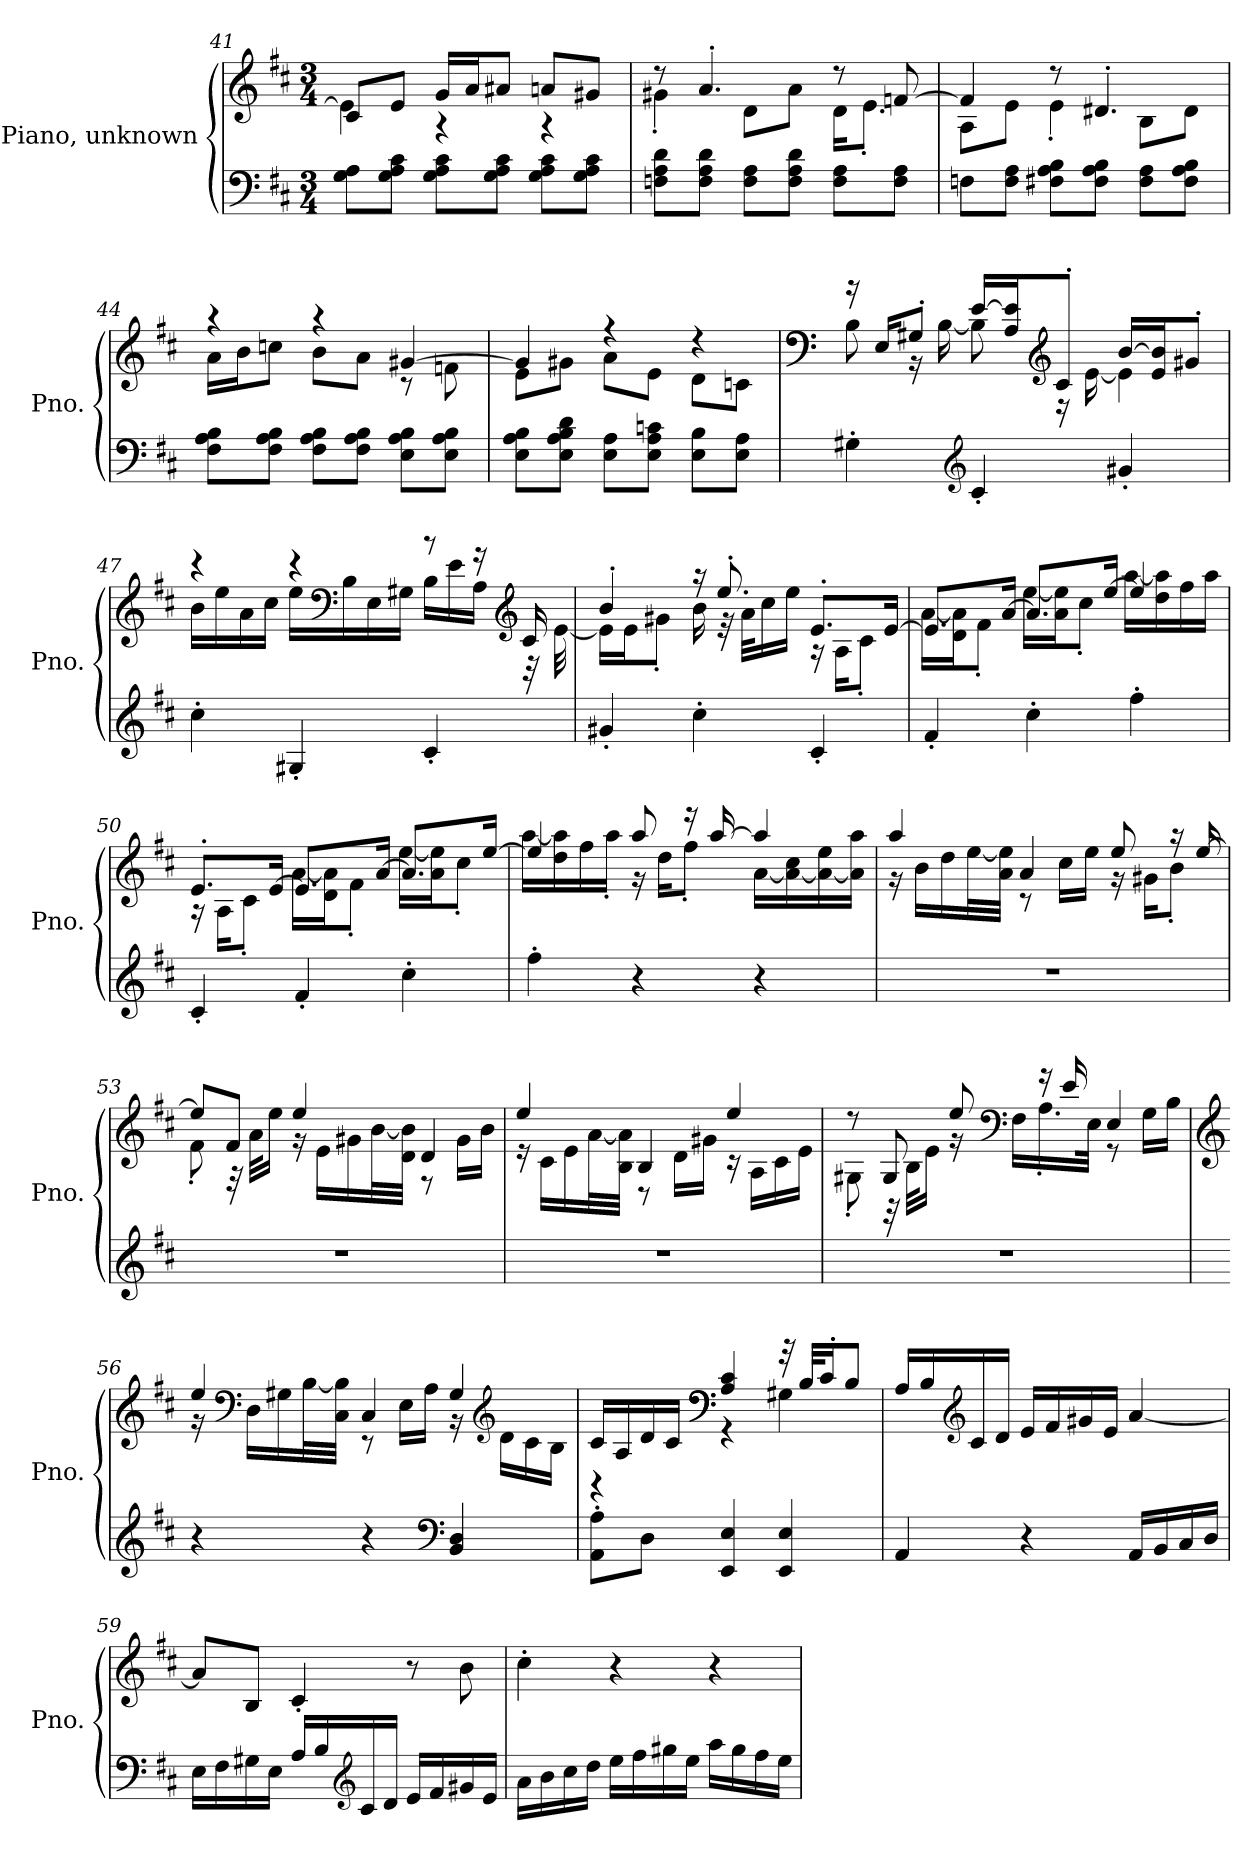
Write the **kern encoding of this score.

**kern	**kern
*part1	*part1
*staff2	*staff1
*I"Piano, unknown	*
*I'Pno.	*
*clefF4	*clefG2
*k[f#c#]	*k[f#c#]
*M3/4	*M3/4
=41	=41
*	*^
8G\ 8A\L	8c#/L	4e\]
8G\ 8A\ 8c#\J	8e/J	.
8G\ 8A\ 8c#\L	16g/LL	4r
.	16a/J	.
8G\ 8A\ 8c#\J	8a#X/J	.
8G\ 8A\ 8c#\L	8an/L	4r
8G\ 8A\ 8c#\J	8g#X/J	.
=42	=42	=42
8Fn\ 8A\ 8d\L	8r	4g#X'\
8F\ 8A\ 8d\J	4.a'/	.
8F\ 8A\L	.	8d\L
8F\ 8A\ 8d\J	.	8a\J
8F\ 8A\L	8r	16d\KL
.	.	8.e'\J
8F\ 8A\J	[8fn/	.
=43	=43	=43
8Fn\L	4f/]	8A\L
8F\ 8A\J	.	8e\J
8F#X\ 8A\ 8B\L	8r	4e'\
8F#\ 8A\ 8B\J	4.d#X'/	.
8F#\ 8A\L	.	8B\L
8F#\ 8A\ 8B\J	.	8d#\J
!!LO:LB:g=z	!!
=44	=44	=44
8F#\ 8A\ 8B\L	4r	16a\LL
.	.	16b\J
8F#\ 8A\ 8B\J	.	8ccn\J
8F#\ 8A\ 8B\L	4r	8b\L
8F#\ 8A\ 8B\J	.	8a\J
8E\ 8A\ 8B\L	[4g#X/	8r
8E\ 8A\ 8B\J	.	8fn\
=45	=45	=45
8E\ 8A\ 8B\L	4g#/]	8e\L
8E\ 8A\ 8B\ 8d\J	.	8g#X\J
8E\ 8A\L	4r	8a\L
8E\ 8A\ 8cn\J	.	8e\J
8E\ 8B\L	4r	8d\L
8E\ 8A\J	.	8cn\J
=46	=46	=46
*	*clefF4	*
4G#X'\	16r	8B\
.	16E/KL	.
.	8G#X'/J	16r
.	.	[16B\
*clefG2	*	*
4c#'/	[16e/LL	8B\]
.	16A/ 16e/]J	.
*	*clefG2	*
.	8c#'/J	16r
.	.	[16e\
4g#X'/	[16b/LL	4e\]
.	16e/ 16b/]J	.
.	8g#X'/J	.
!!LO:LB:g=z	!!
=47	=47	=47
4cc#'\	4r	16b\LL
.	.	16ee\
.	.	16a\
.	.	16cc#\JJ
4G#X'/	4r	16ee\LL
*	*clefF4	*
.	.	16B\
.	.	16E\
.	.	16G#X\JJ
4c#'/	8r	16B\LL
.	.	16e\
.	16r	16A\JJ
*	*clefG2	*
.	16c#/	32r
.	.	[32e\
=48	=48	=48
4g#X'/	4b'/	16e\LL]
.	.	16e\J
.	.	8g#X'\J
4cc#'\	16r	16b\
.	8.ee'/	32r
.	.	32a\KLL
.	.	16cc#\
.	.	16ee\JJ
4c#'/	8.e'/L	16r
.	.	16A\KL
.	.	8c#'\J
.	[16e/Jk	.
!!LO:LB:g=z	!!
=49	=49	=49
4f#'/	8.e/L]	[16a\LL
.	.	16d\ 16a\]J
.	.	8f#'\J
.	[16a/Jk	.
4cc#'\	8.a/L]	[16ee\LL
.	.	16a\ 16ee\]J
.	.	8cc#'\J
.	[16ee/Jk	.
4ff#'\	4ee/]	[16aa\LL
.	.	16dd\ 16aa\]
.	.	16ff#\
.	.	16aa\JJ
=50	=50	=50
4c#'/	8.e'/L	16r
.	.	16A\KL
.	.	8c#'\J
.	[16e/Jk	.
4f#'/	8.e/L]	[16a\LL
.	.	16d\ 16a\]J
.	.	8f#'\J
.	[16a/Jk	.
4cc#'\	8.a/L]	[16ee\LL
.	.	16a\ 16ee\]J
.	.	8cc#'\J
.	[16ee/Jk	.
!!LO:PB:g=z	!!
=51	=51	=51
4ff#'\	4ee/]	[16aa\LL
.	.	16dd\ 16aa\]
.	.	16ff#\
.	.	16aa'\JJ
4r	8aa/	16r
.	.	16dd\KL
.	16r	8ff#'\J
.	[16aa/	.
4r	4aa/]	[16a\LL
.	.	16a\_ 16cc#\
.	.	16a\_ 16ee\
.	.	16a\] 16aa\JJ
=52	=52	=52
2.r	4aa/	16r
.	.	16b\LL
.	.	16dd\
.	.	[32ee\L
.	.	32a\ 32ee\]JJJ
.	4a/	8r
.	.	16cc#\LL
.	.	16ee\JJ
.	8ee/	16r
.	.	16g#X\KL
.	16r	8b'\J
.	[16ee/	.
!!LO:LB:g=z	!!
=53	=53	=53
2.r	8ee/L]	8f#'\
.	8f#/J	32r
.	.	32a\KLL
.	.	16ee\JJ
.	4ee/	16r
.	.	16e\LL
.	.	16g#X\
.	.	[32b\L
.	.	32d\ 32b\]JJJ
.	4d/	8r
.	.	16g#\LL
.	.	16b\JJ
=54	=54	=54
2.r	4ee/	16r
.	.	16c#\LL
.	.	16e\
.	.	[32a\L
.	.	32B\ 32a\]JJJ
.	4B/	8r
.	.	16d\LL
.	.	16g#X\JJ
.	4ee/	16r
.	.	16A\LL
.	.	16c#\
.	.	16e\JJ
!!LO:LB:g=z	!!
=55	=55	=55
2.r	8r	8G#X'\
.	8G#/	32r
.	.	32B\KLL
.	.	16e\JJ
.	8ee/	16r
*	*clefF4	*
.	.	16F#\LL
.	16r	16.A'\
.	16e/	.
.	.	32E\JJk
.	4E/	8r
.	.	16G#\LL
.	.	16B\JJ
=56	=56	=56
*	*clefG2	*
4r	4ee/	16r
*	*clefF4	*
.	.	16D\LL
.	.	16G#X\
.	.	[32B\L
.	.	32C#\ 32B\]JJJ
4r	4C#/	8r
.	.	16E\LL
.	.	16A\JJ
*clefF4	*	*
4BB/ 4D/	4G#/	16r
*	*clefG2	*
.	.	16d\LL
.	.	16c#\
.	.	16B\JJ
!!LO:LB:g=z	!!
=57	=57	=57
8AA\' 8A\'L	16c#/LL	4r
.	16A/	.
8D\J	16d/	.
.	16c#/JJ	.
*	*clefF4	*
4EE/ 4E/	4A/ 4c#/	4r
4EE/ 4E/	32r	4G#X\
.	32B/KLL	.
.	16c#'/J	.
.	8B/J	.
*	*v	*v
=58	=58
4AA/	16A/LL
.	16B/
*	*clefG2
.	16c#/
.	16d/JJ
4r	16e/LL
.	16f#/
.	16g#X/
.	16e/JJ
16AA/LL	[4a/
16BB/	.
16C#/	.
16D/JJ	.
=59	=59
16E\LL	8a/L]
16F#\	.
16G#X\	8B/J
16E\JJ	.
16A/LL	4c#'/
16B/	.
*clefG2	*
16c#/	.
16d/JJ	.
16e/LL	8r
16f#/	.
16g#X/	8b\
16e/JJ	.
!!LO:LB:g=z
=60	=60
16a\LL	4cc#'\
16b\	.
16cc#\	.
16dd\JJ	.
16ee\LL	4r
16ff#\	.
16gg#X\	.
16ee\JJ	.
16aa\LL	4r
16gg#\	.
16ff#\	.
16ee\JJ	.
=	=
*-	*-
